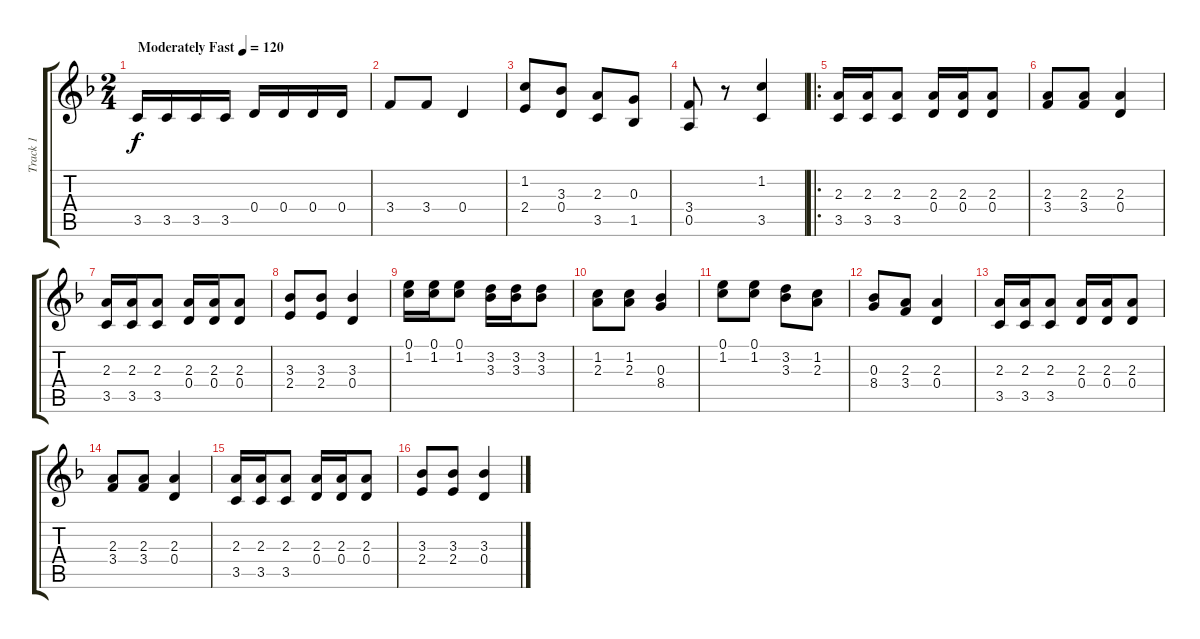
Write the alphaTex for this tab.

\track ("Track 1" "Track 1") {instrument acousticguitarnylon}
\staff {score tabs}
\tuning (E4 B3 G3 D3 A2 E2) {hide}
\ts (2 4)
\tempo (120 "Moderately Fast")
\clef g2
\ks f
3.5.16{dy f instrument acousticguitarnylon} 3.5.16 3.5.16 3.5.16 0.4.16 0.4.16 0.4.16 0.4.16 |
3.4.8 3.4.8 0.4.4 |
(1.2 2.4).8 (3.3 0.4).8 (2.3 3.5).8 (0.3 1.5).8 |
(3.4 0.5).8 r.8 (1.2 3.5).4 |
\ro
(2.3 3.5).16 (2.3 3.5).16 (2.3 3.5).8 (2.3 0.4).16 (2.3 0.4).16 (2.3 0.4).8 |
(2.3 3.4).8 (2.3 3.4).8 (2.3 0.4).4 |
(2.3 3.5).16 (2.3 3.5).16 (2.3 3.5).8 (2.3 0.4).16 (2.3 0.4).16 (2.3 0.4).8 |
(3.3 2.4).8 (3.3 2.4).8 (3.3 0.4).4 |
(0.1 1.2).16 (0.1 1.2).16 (0.1 1.2).8 (3.2 3.3).16 (3.2 3.3).16 (3.2 3.3).8 |
(1.2 2.3).8 (1.2 2.3).8 (0.3 8.4).4 |
(0.1 1.2).8 (0.1 1.2).8 (3.2 3.3).8 (1.2 2.3).8 |
(0.3 8.4).8 (2.3 3.4).8 (2.3 0.4).4 |
(2.3 3.5).16 (2.3 3.5).16 (2.3 3.5).8 (2.3 0.4).16 (2.3 0.4).16 (2.3 0.4).8 |
(2.3 3.4).8 (2.3 3.4).8 (2.3 0.4).4 |
(2.3 3.5).16 (2.3 3.5).16 (2.3 3.5).8 (2.3 0.4).16 (2.3 0.4).16 (2.3 0.4).8 |
(3.3 2.4).8 (3.3 2.4).8 (3.3 0.4).4
